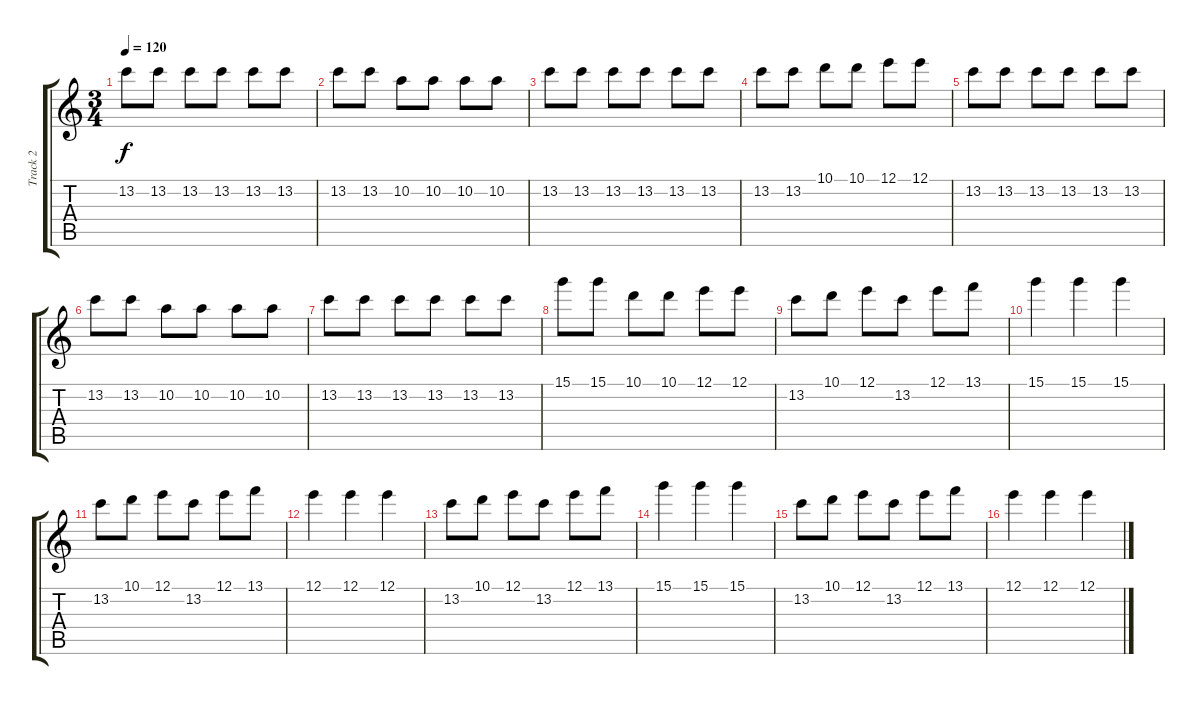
\track ("Track 2" "Track 2") {instrument electricguitarjazz}
\staff {score tabs}
\tuning (E4 B3 G3 D3 A2 E2) {hide}
\ts (3 4)
\tempo 120
\clef g2
\ks c
13.2.8{dy f} 13.2.8 13.2.8 13.2.8 13.2.8 13.2.8 |
13.2.8 13.2.8 10.2.8 10.2.8 10.2.8 10.2.8 |
13.2.8 13.2.8 13.2.8 13.2.8 13.2.8 13.2.8 |
13.2.8 13.2.8 10.1.8 10.1.8 12.1.8 12.1.8 |
13.2.8 13.2.8 13.2.8 13.2.8 13.2.8 13.2.8 |
13.2.8 13.2.8 10.2.8 10.2.8 10.2.8 10.2.8 |
13.2.8 13.2.8 13.2.8 13.2.8 13.2.8 13.2.8 |
15.1.8 15.1.8 10.1.8 10.1.8 12.1.8 12.1.8 |
13.2.8 10.1.8 12.1.8 13.2.8 12.1.8 13.1.8 |
15.1.4 15.1.4 15.1.4 |
13.2.8 10.1.8 12.1.8 13.2.8 12.1.8 13.1.8 |
12.1.4 12.1.4 12.1.4 |
13.2.8 10.1.8 12.1.8 13.2.8 12.1.8 13.1.8 |
15.1.4 15.1.4 15.1.4 |
13.2.8 10.1.8 12.1.8 13.2.8 12.1.8 13.1.8 |
12.1.4 12.1.4 12.1.4
